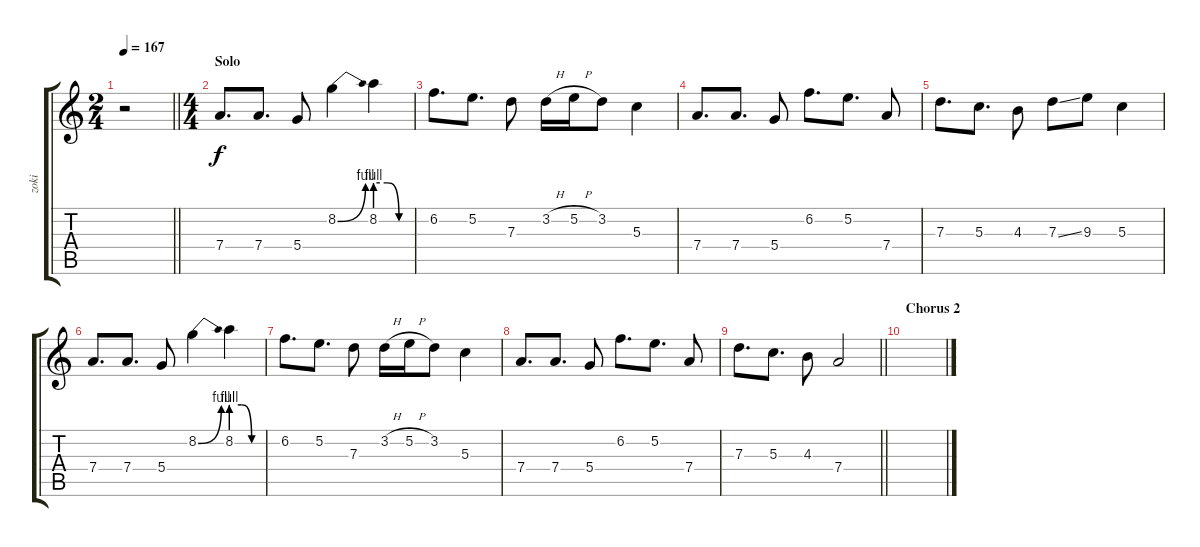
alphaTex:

\track ("zoki" "zoki") {instrument electricguitarclean}
\staff {score tabs}
\tuning (E4 B3 G3 D3 A2 E2) {hide}
\ts (2 4)
\tempo 167
\clef g2
\barLineRight lightlight
\ks c
r.2{dy mf volume 16} |
\ts (4 4)
\section ("" "Solo")
7.4.8{d dy f} 7.4.8{d} 5.4.8 8.2{be (bend 0 0 60 4)}.4 8.2{be (custom 0 4 20 4 40 0 60 0)}.4 |
6.2.8{d} 5.2.8{d} 7.3.8 3.2{h}.16 5.2{h}.16 3.2.8 5.3.4 |
7.4.8{d} 7.4.8{d} 5.4.8 6.2.8{d} 5.2.8{d} 7.4.8 |
7.3.8{d} 5.3.8{d} 4.3.8 7.3{ss}.8 9.3.8 5.3.4 |
7.4.8{d} 7.4.8{d} 5.4.8 8.2{be (bend 0 0 60 4)}.4 8.2{be (custom 0 4 20 4 40 0 60 0)}.4 |
6.2.8{d} 5.2.8{d} 7.3.8 3.2{h}.16 5.2{h}.16 3.2.8 5.3.4 |
7.4.8{d} 7.4.8{d} 5.4.8 6.2.8{d} 5.2.8{d} 7.4.8 |
\barLineRight lightlight
7.3.8{d} 5.3.8{d} 4.3.8 7.4.2 |
\section ("" "Chorus 2")
